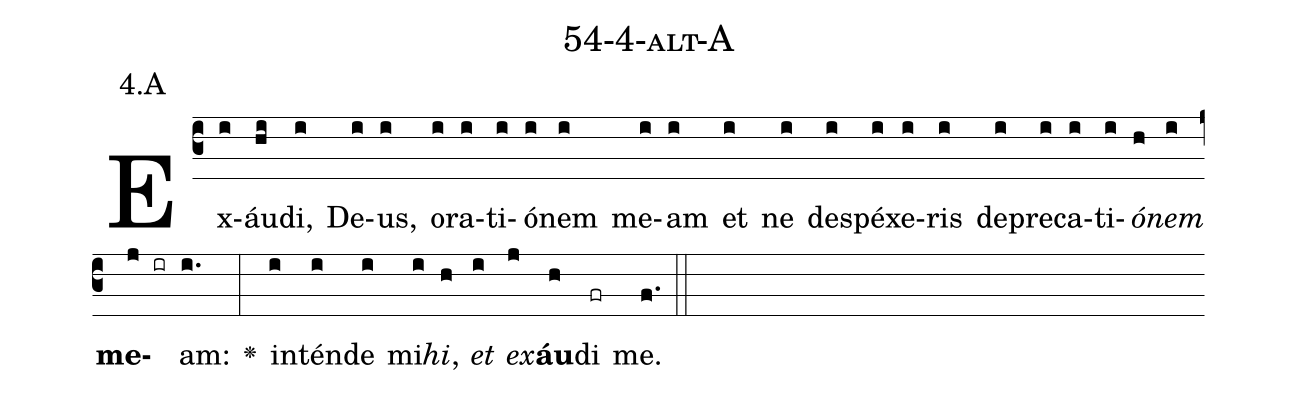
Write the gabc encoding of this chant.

name: 54-4-alt-A;
annotation: 4.A;
%%
(c3)Ex(i)áu(hi)di,(i) De(i)us,(i) o(i)ra(i)ti(i)ó(i)nem(i) me(i)am(i) et(i) ne(i) de(i)spé(i)xe(i)ris(i) de(i)pre(i)ca(i)ti(i)<i>ó</i>(h)<i>nem</i>(i) <b>me</b>(j ir)am:(i.) <v>\greheightstar</v>(:) in(i)tén(i)de(i) mi(i)<i>hi</i>,(h) <i>et</i>(i) <i>ex</i>(j)<b>áu</b>(h)di(fr) me.(f.) (::)


%E(i) u(h) o(i) u(j) a(h) e.(f.) (::)
